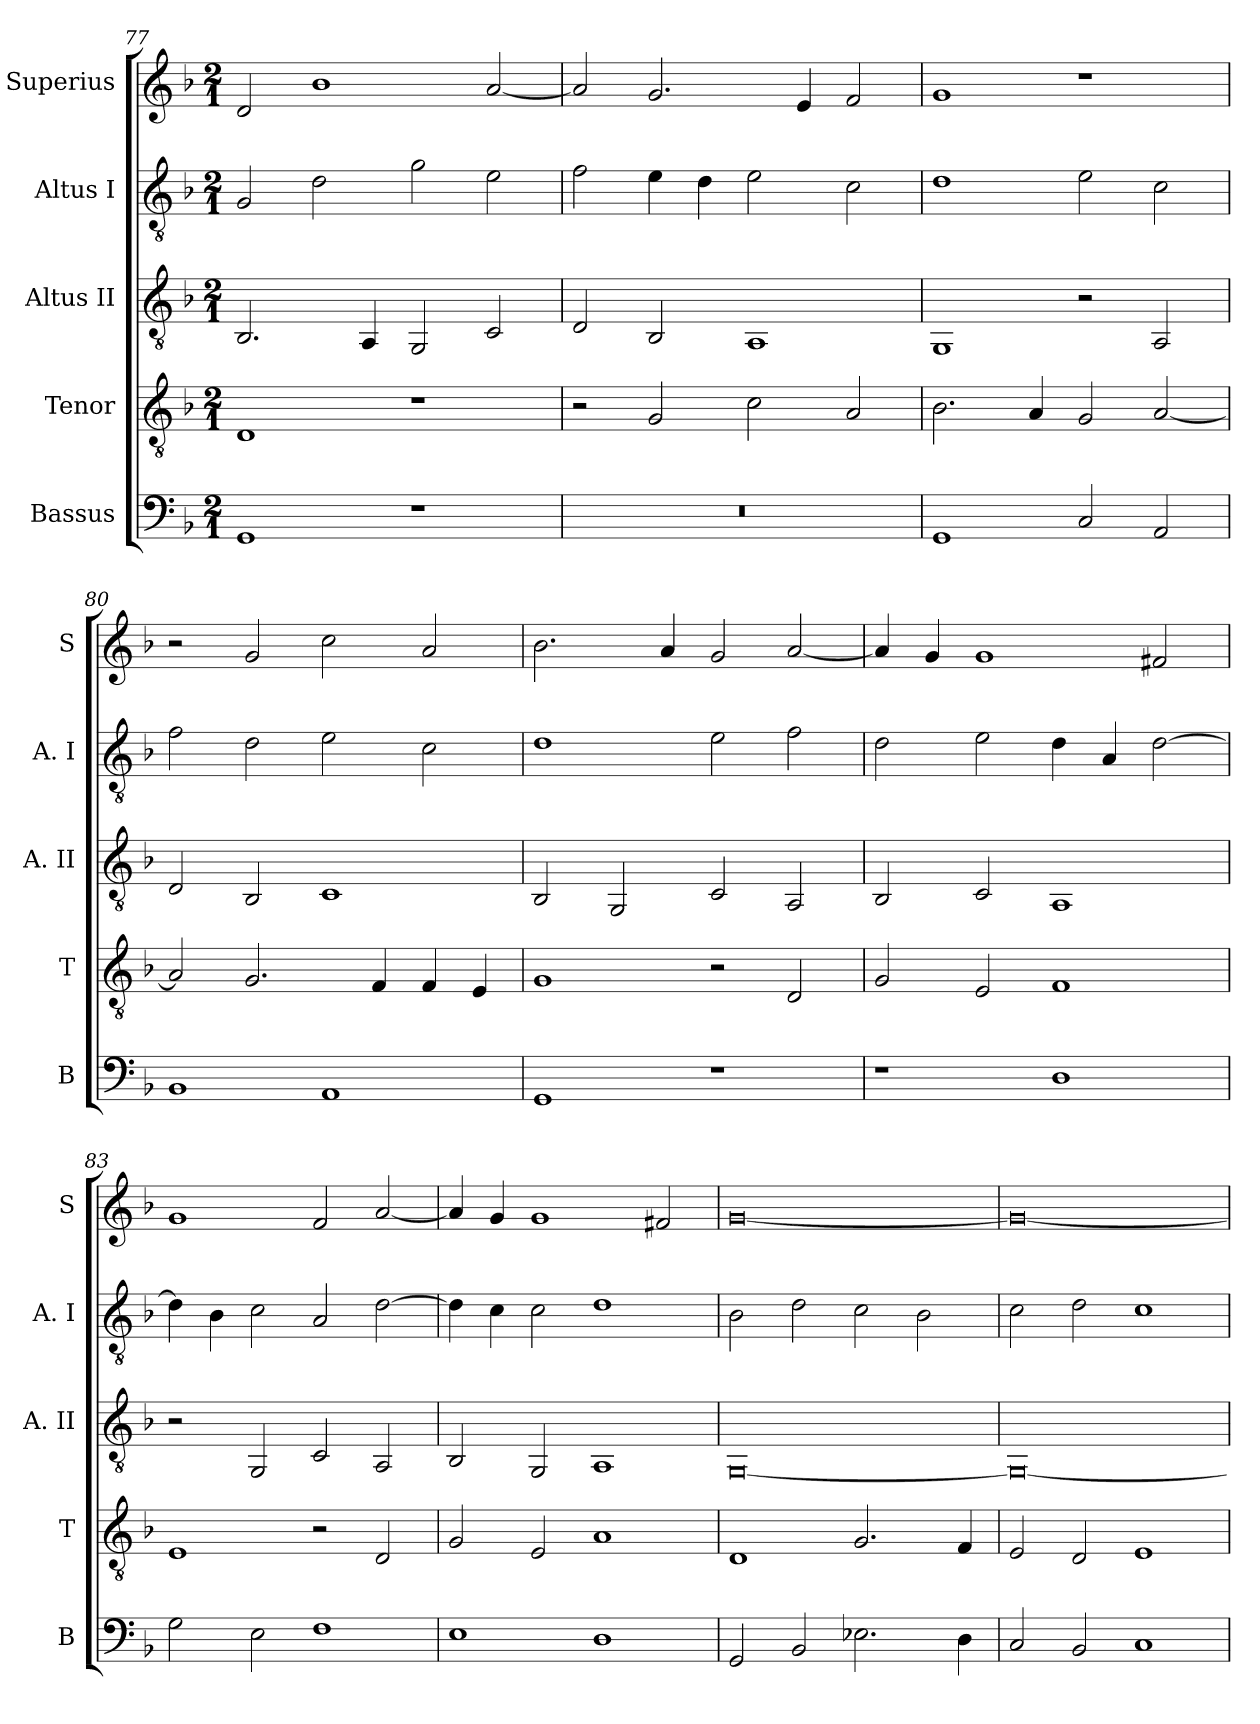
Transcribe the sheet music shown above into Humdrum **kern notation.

**kern	**kern	**kern	**kern	**kern
*part5	*part4	*part3	*part2	*part1
*staff5	*staff4	*staff3	*staff2	*staff1
*I"Bassus	*I"Tenor	*I"Altus II	*I"Altus I	*I"Superius
*I'B	*I'T	*I'A. II	*I'A. I	*I'S
*clefF4	*clefGv2	*clefGv2	*clefGv2	*clefG2
*k[b-]	*k[b-]	*k[b-]	*k[b-]	*k[b-]
*F:	*F:	*F:	*F:	*F:
*M2/1	*M2/1	*M2/1	*M2/1	*M2/1
=77	=77	=77	=77	=77
1GG	1D	2.BB-	2G	2d
.	.	.	2d	1b-
.	.	4AA	.	.
1r	1r	2GG	2g	.
.	.	2C	2e	[2a
=78	=78	=78	=78	=78
0r	2r	2D	2f	2a]
.	2G	2BB-	4e	2.g
.	.	.	4d	.
.	2c	1AA	2e	.
.	.	.	.	4e
.	2A	.	2c	2f
=79	=79	=79	=79	=79
1GG	2.B-	1GG	1d	1g
.	4A	.	.	.
2C	2G	2r	2e	1r
2AA	[2A	2AA	2c	.
=80	=80	=80	=80	=80
1BB-	2A]	2D	2f	2r
.	2.G	2BB-	2d	2g
1AA	.	1C	2e	2cc
.	4F	.	.	.
.	4F	.	2c	2a
.	4E	.	.	.
=81	=81	=81	=81	=81
1GG	1G	2BB-	1d	2.b-
.	.	2GG	.	.
.	.	.	.	4a
1r	2r	2C	2e	2g
.	2D	2AA	2f	[2a
=82	=82	=82	=82	=82
1r	2G	2BB-	2d	4a]
.	.	.	.	4g
.	2E	2C	2e	1g
1D	1F	1AA	4d	.
.	.	.	4A	.
.	.	.	[2d	2f#X
=83	=83	=83	=83	=83
2G	1E	2r	4d]	1g
.	.	.	4B-	.
2E	.	2GG	2c	.
1F	2r	2C	2A	2f
.	2D	2AA	[2d	[2a
=84	=84	=84	=84	=84
1E	2G	2BB-	4d]	4a]
.	.	.	4c	4g
.	2E	2GG	2c	1g
1D	1A	1AA	1d	.
.	.	.	.	2f#X
=85	=85	=85	=85	=85
2GG	1D	[0GG	2B-	[0g
2BB-	.	.	2d	.
2.E-X	2.G	.	2c	.
.	.	.	2B-	.
4D	4F	.	.	.
=86	=86	=86	=86	=86
2C	2E	0GG_	2c	0g_
2BB-	2D	.	2d	.
1C	1E	.	1c	.
=	=	=	=	=
*-	*-	*-	*-	*-
